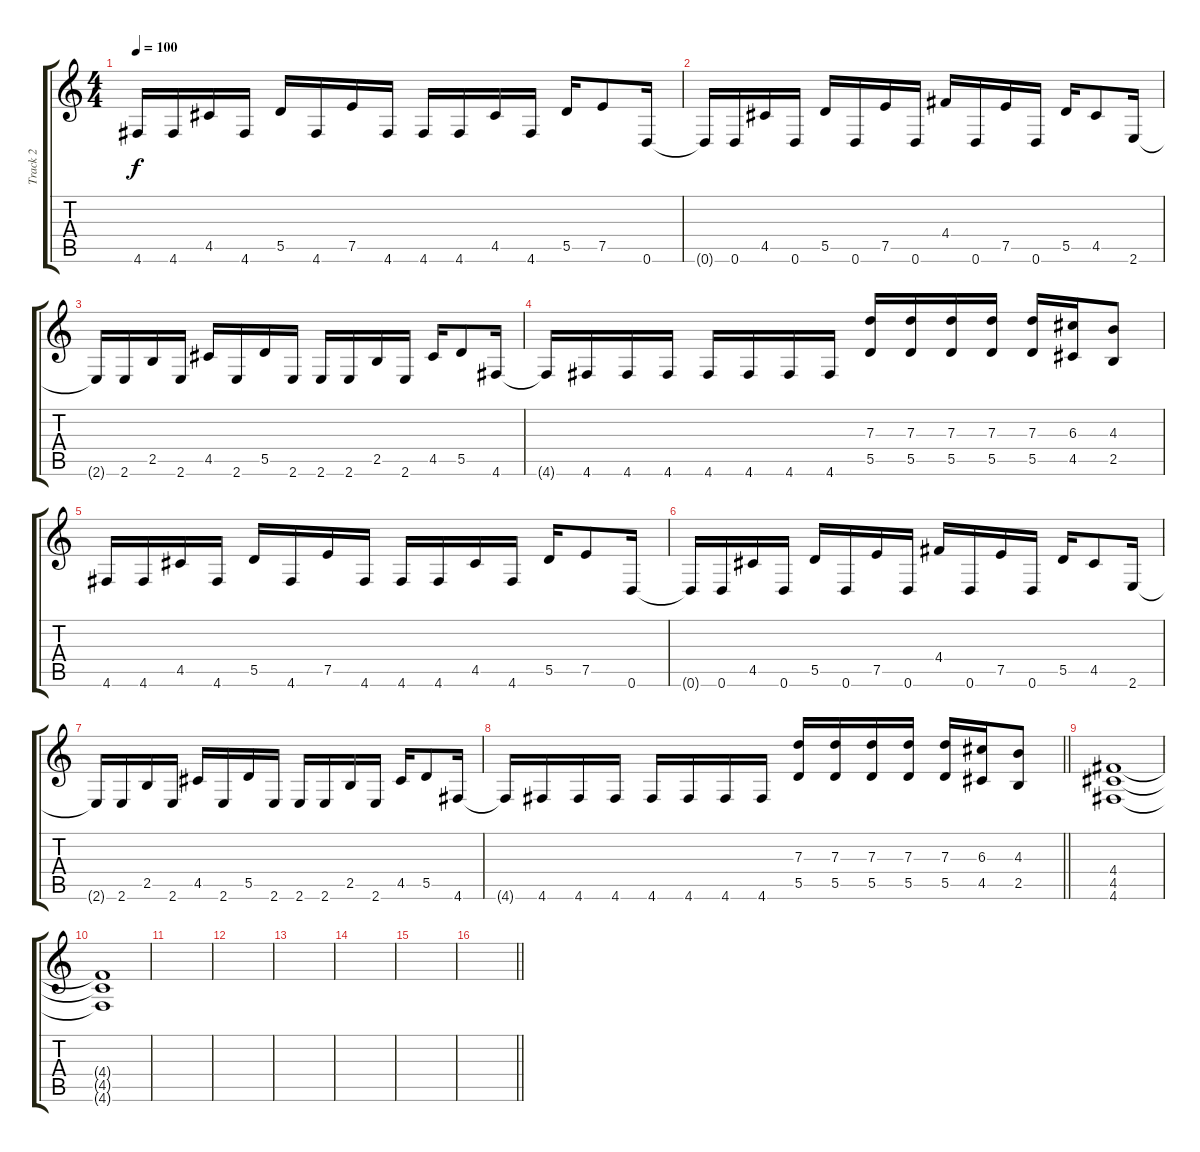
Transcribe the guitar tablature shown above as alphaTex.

\track ("Track 2" "Track 2") {instrument distortionguitar}
\staff {score tabs}
\tuning (E4 B3 G3 D3 A2 D2) {hide}
\ts (4 4)
\tempo 100
\clef g2
\ks c
4.6{t}.16{dy f} 4.6.16 4.5.16 4.6.16 5.5.16 4.6.16 7.5.16 4.6.16 4.6.16 4.6.16 4.5.16 4.6.16 5.5.16 7.5.8 0.6.16 |
0.6{t}.16 0.6.16 4.5.16 0.6.16 5.5.16 0.6.16 7.5.16 0.6.16 4.4.16 0.6.16 7.5.16 0.6.16 5.5.16 4.5.8 2.6.16 |
2.6{t}.16 2.6.16 2.5.16 2.6.16 4.5.16 2.6.16 5.5.16 2.6.16 2.6.16 2.6.16 2.5.16 2.6.16 4.5.16 5.5.8 4.6.16 |
4.6{t}.16 4.6.16 4.6.16 4.6.16 4.6.16 4.6.16 4.6.16 4.6.16 (7.3 5.5).16 (7.3 5.5).16 (7.3 5.5).16 (7.3 5.5).16 (7.3 5.5).16 (6.3 4.5).16 (4.3 2.5).8 |
4.6.16 4.6.16 4.5.16 4.6.16 5.5.16 4.6.16 7.5.16 4.6.16 4.6.16 4.6.16 4.5.16 4.6.16 5.5.16 7.5.8 0.6.16 |
0.6{t}.16 0.6.16 4.5.16 0.6.16 5.5.16 0.6.16 7.5.16 0.6.16 4.4.16 0.6.16 7.5.16 0.6.16 5.5.16 4.5.8 2.6.16 |
2.6{t}.16 2.6.16 2.5.16 2.6.16 4.5.16 2.6.16 5.5.16 2.6.16 2.6.16 2.6.16 2.5.16 2.6.16 4.5.16 5.5.8 4.6.16 |
\barLineRight lightlight
4.6{t}.16 4.6.16 4.6.16 4.6.16 4.6.16 4.6.16 4.6.16 4.6.16 (7.3 5.5).16 (7.3 5.5).16 (7.3 5.5).16 (7.3 5.5).16 (7.3 5.5).16 (6.3 4.5).16 (4.3 2.5).8 |
(4.4 4.5 4.6).1 |
(4.4{t} 4.5{t} 4.6{t}).1 |
|
|
|
|
|
\barLineRight lightlight
